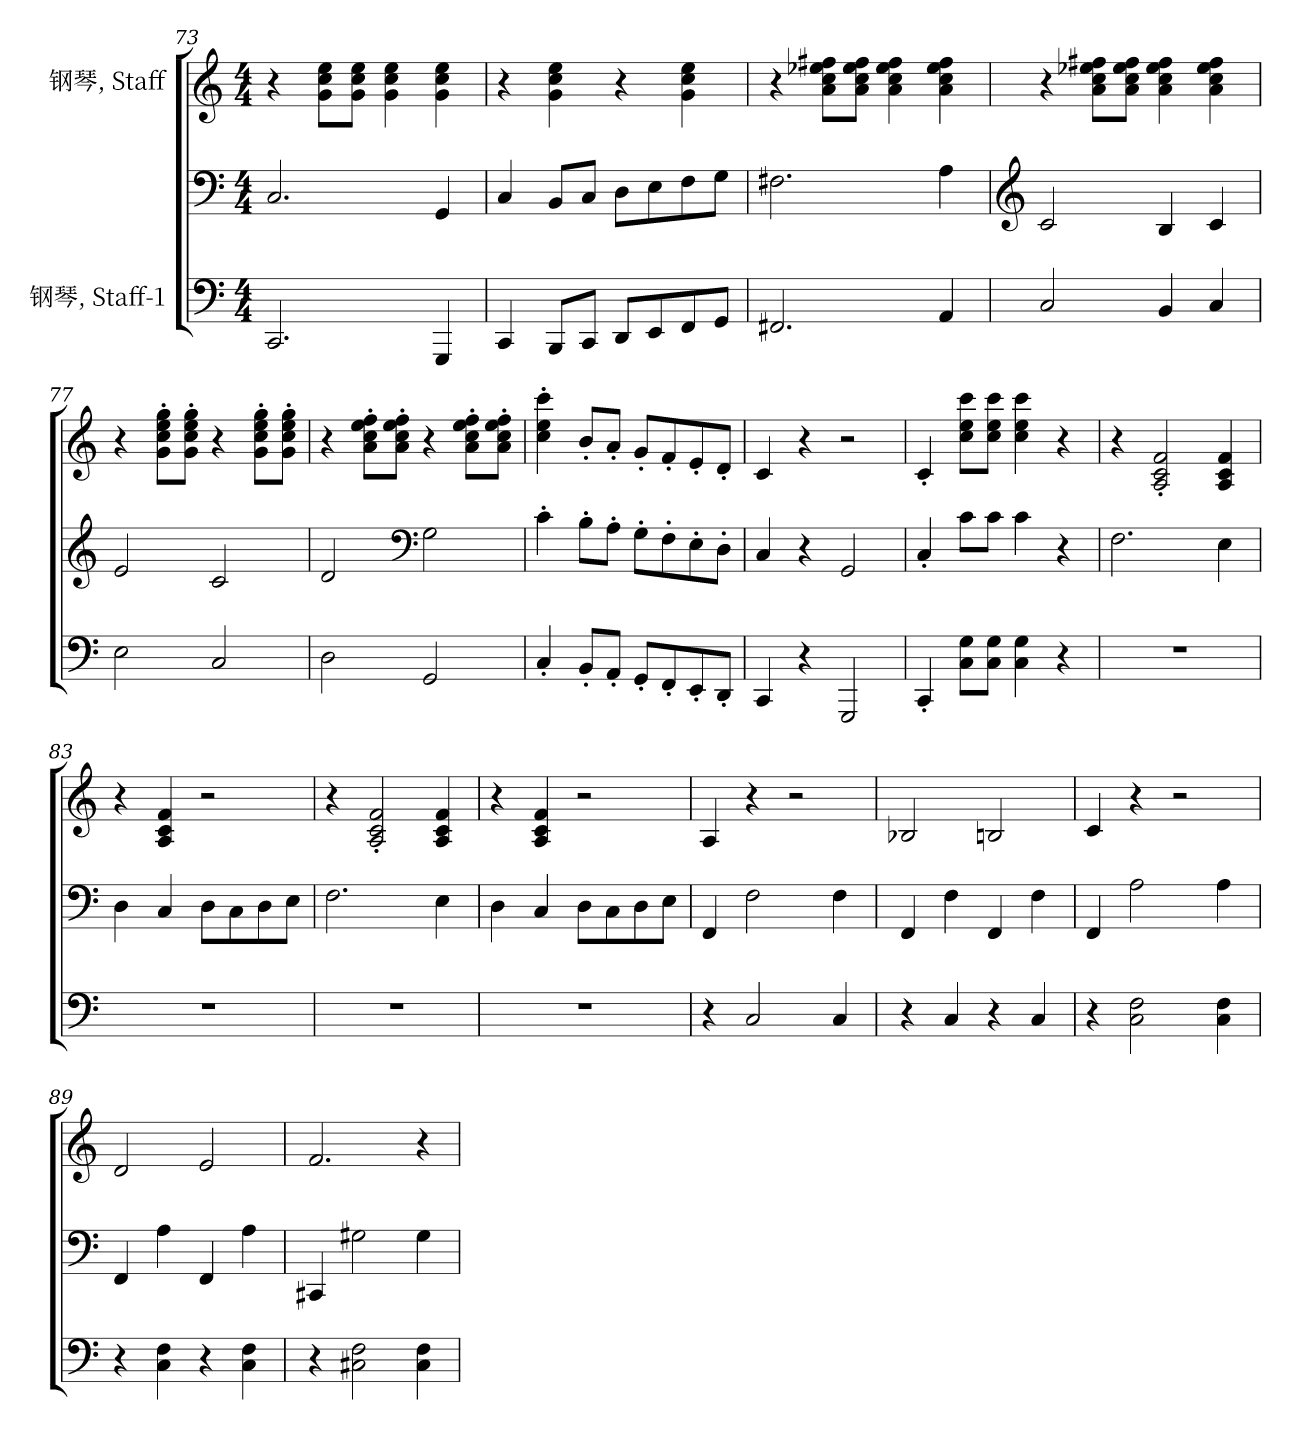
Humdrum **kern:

**kern	**kern	**kern
*part2	*part2	*part1
*staff3	*staff2	*staff1
*I"钢琴, Staff-1	*	*I"钢琴, Staff
*clefF4	*clefF4	*clefG2
*k[]	*k[]	*k[]
*M4/4	*M4/4	*M4/4
=73	=73	=73
2.CC/	2.C/	4r
.	.	8g\ 8cc\ 8ee\L
.	.	8g\ 8cc\ 8ee\J
.	.	4g\ 4cc\ 4ee\
4GGG/	4GG/	4g\ 4cc\ 4ee\
=74	=74	=74
4CC/	4C/	4r
8BBB/L	8BB/L	4g\ 4cc\ 4ee\
8CC/J	8C/J	.
8DD/L	8D\L	4r
8EE/	8E\	.
8FF/	8F\	4g\ 4cc\ 4ee\
8GG/J	8G\J	.
!!LO:LB:g=z
=75	=75	=75
2.FF#X/	2.F#X\	4r
.	.	8a\ 8cc\ 8ee-X\ 8ff#X\L
.	.	8a\ 8cc\ 8ee-\ 8ff#\J
.	.	4a\ 4cc\ 4ee-\ 4ff#\
4AA/	4A\	4a\ 4cc\ 4ee-\ 4ff#\
=76	=76	=76
*	*clefG2	*
2C/	2c/	4r
.	.	8a\ 8cc\ 8ee-X\ 8ff#X\L
.	.	8a\ 8cc\ 8ee-\ 8ff#\J
4BB/	4B/	4a\ 4cc\ 4ee-\ 4ff#\
4C/	4c/	4a\ 4cc\ 4ee-\ 4ff#\
=77	=77	=77
2E\	2e/	4r
.	.	8g\' 8cc\' 8ee\' 8gg\'L
.	.	8g\' 8cc\' 8ee\' 8gg\'J
2C/	2c/	4r
.	.	8g\' 8cc\' 8ee\' 8gg\'L
.	.	8g\' 8cc\' 8ee\' 8gg\'J
=78	=78	=78
2D\	2d/	4r
.	.	8a\' 8cc\' 8ee\' 8ff\'L
.	.	8a\' 8cc\' 8ee\' 8ff\'J
*	*clefF4	*
2GG/	2G\	4r
.	.	8a\' 8cc\' 8ee\' 8ff\'L
.	.	8a\' 8cc\' 8ee\' 8ff\'J
!!LO:PB:g=z
=79	=79	=79
4C'/	4c'\	4cc\' 4ee\' 4ccc\'
8BB'/L	8B'\L	8b'/L
8AA'/J	8A'\J	8a'/J
8GG'/L	8G'\L	8g'/L
8FF'/	8F'\	8f'/
8EE'/	8E'\	8e'/
8DD'/J	8D'\J	8d'/J
=80	=80	=80
4CC/	4C/	4c/
4r	4r	4r
2GGG/	2GG/	2r
=81	=81	=81
4CC'/	4C'/	4c'/
8C\ 8G\L	8c\L	8cc\ 8ee\ 8ccc\L
8C\ 8G\J	8c\J	8cc\ 8ee\ 8ccc\J
4C\ 4G\	4c\	4cc\ 4ee\ 4ccc\
4r	4r	4r
=82	=82	=82
1r	2.F\	4r
.	.	2A/' 2c/' 2f/'
.	4E\	4A/ 4c/ 4f/
=83	=83	=83
1r	4D\	4r
.	4C/	4A/ 4c/ 4f/
.	8D\L	2r
.	8C\	.
.	8D\	.
.	8E\J	.
=84	=84	=84
1r	2.F\	4r
.	.	2A/' 2c/' 2f/'
.	4E\	4A/ 4c/ 4f/
=85	=85	=85
1r	4D\	4r
.	4C/	4A/ 4c/ 4f/
.	8D\L	2r
.	8C\	.
.	8D\	.
.	8E\J	.
!!LO:LB:g=z
=86	=86	=86
4r	4FF/	4A/
2C/	2F\	4r
.	.	2r
4C/	4F\	.
=87	=87	=87
4r	4FF/	2B-X/
4C/	4F\	.
4r	4FF/	2Bn/
4C/	4F\	.
=88	=88	=88
4r	4FF/	4c/
2C\ 2F\	2A\	4r
.	.	2r
4C\ 4F\	4A\	.
=89	=89	=89
4r	4FF/	2d/
4C\ 4F\	4A\	.
4r	4FF/	2e/
4C\ 4F\	4A\	.
=90	=90	=90
4r	4CC#X/	2.f/
2C#X\ 2F\	2G#X\	.
4C#\ 4F\	4G#\	4r
=	=	=
*-	*-	*-
